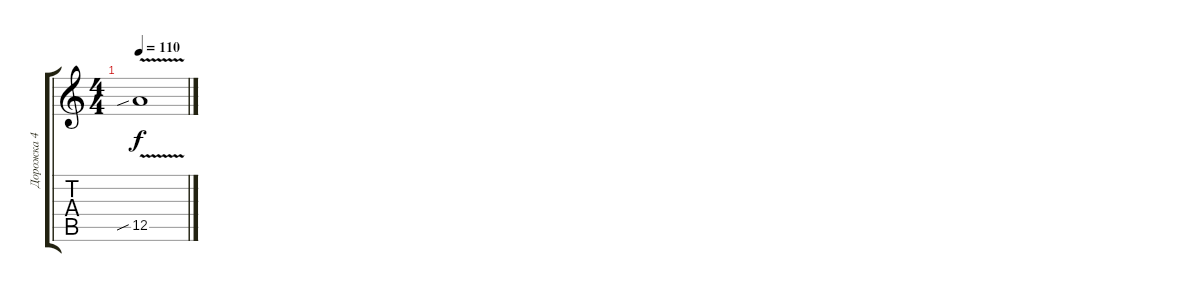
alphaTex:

\track ("Дорожка 4" "Дорожка 4") {solo instrument overdrivenguitar}
\staff {score tabs}
\tuning (E4 B3 G3 D3 A2 E2) {hide}
\ts (4 4)
\tempo 110
\clef g2
\ks c
12.5{v sib}.1{dy f}
